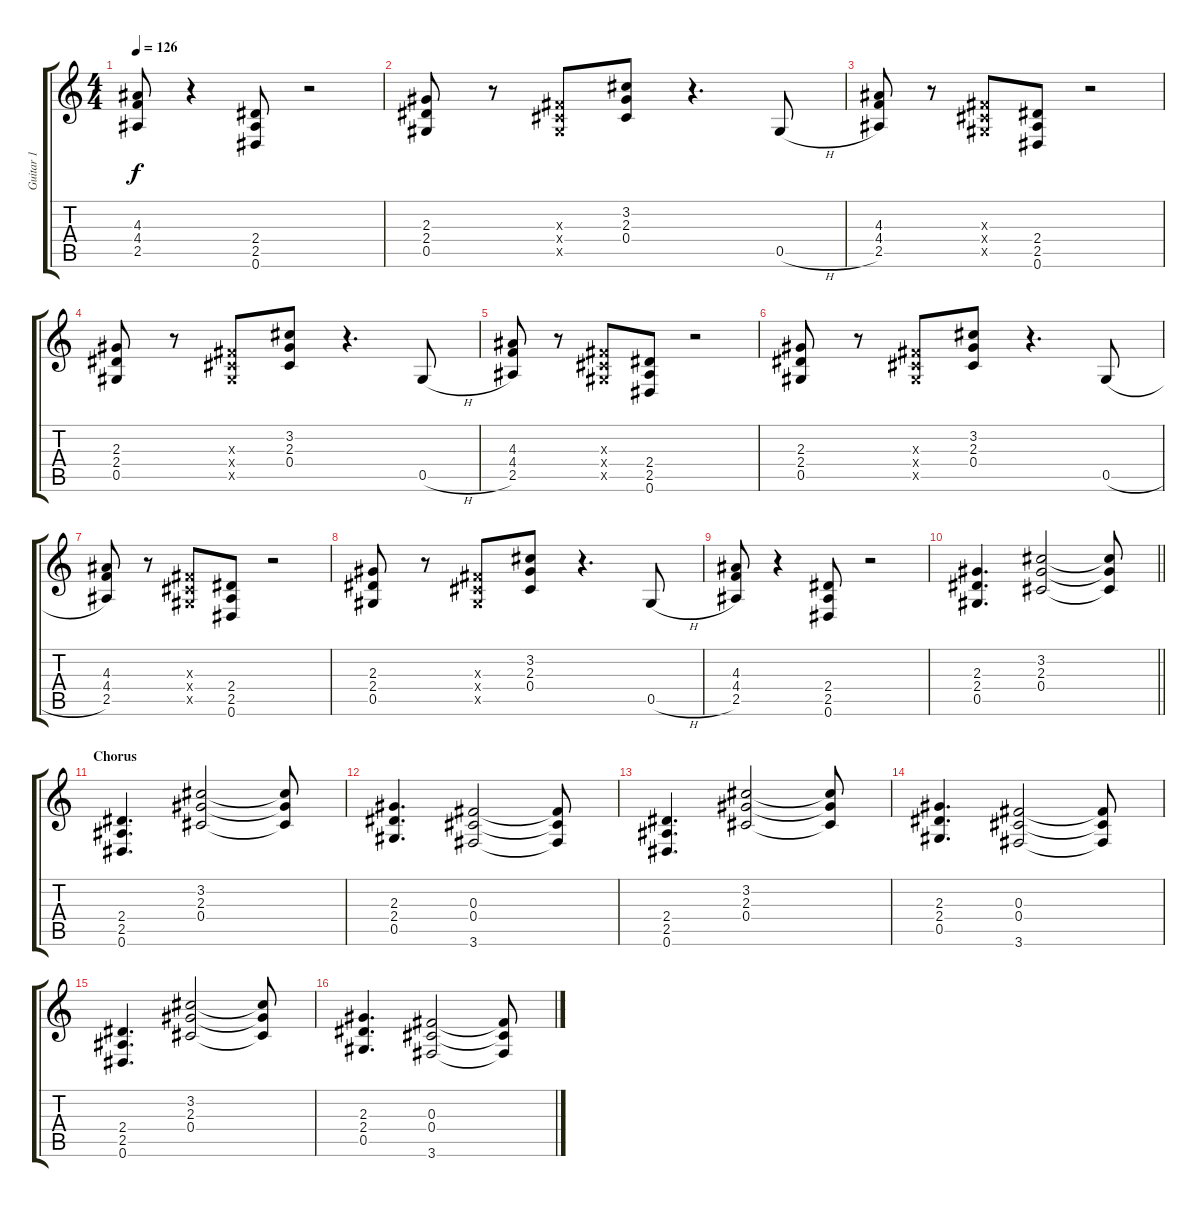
\track ("Guitar 1" "Guitar 1") {instrument overdrivenguitar}
\staff {score tabs}
\tuning (Eb4 Bb3 Gb3 Db3 Ab2 Eb2) {hide}
\ts (4 4)
\tempo 126
\clef g2
\ks c
(4.3 4.4 2.5).8{dy f} r.4 (2.4 2.5 0.6).8 r.2 |
(2.3 2.4 0.5).8 r.8 (0.3{x} 0.4{x} 0.5{x}).8 (3.2 2.3 0.4).8 r.4{d} 0.5{h}.8 |
(4.3 4.4 2.5).8 r.8 (0.3{x} 0.4{x} 0.5{x}).8 (2.4 2.5 0.6).8 r.2 |
(2.3 2.4 0.5).8 r.8 (0.3{x} 0.4{x} 0.5{x}).8 (3.2 2.3 0.4).8 r.4{d} 0.5{h}.8 |
(4.3 4.4 2.5).8 r.8 (0.3{x} 0.4{x} 0.5{x}).8 (2.4 2.5 0.6).8 r.2 |
(2.3 2.4 0.5).8 r.8 (0.3{x} 0.4{x} 0.5{x}).8 (3.2 2.3 0.4).8 r.4{d} 0.5{h}.8 |
(4.3 4.4 2.5).8 r.8 (0.3{x} 0.4{x} 0.5{x}).8 (2.4 2.5 0.6).8 r.2 |
(2.3 2.4 0.5).8 r.8 (0.3{x} 0.4{x} 0.5{x}).8 (3.2 2.3 0.4).8 r.4{d} 0.5{h}.8 |
(4.3 4.4 2.5).8 r.4 (2.4 2.5 0.6).8 r.2 |
\barLineRight lightlight
(2.3 2.4 0.5).4{d} (3.2 2.3 0.4).2 (3.2{t} 2.3{t} 0.4{t}).8 |
\section ("" "Chorus")
(2.4 2.5 0.6).4{d} (3.2 2.3 0.4).2 (3.2{t} 2.3{t} 0.4{t}).8 |
(2.3 2.4 0.5).4{d} (0.3 0.4 3.6).2 (0.3{t} 0.4{t} 3.6{t}).8 |
(2.4 2.5 0.6).4{d} (3.2 2.3 0.4).2 (3.2{t} 2.3{t} 0.4{t}).8 |
(2.3 2.4 0.5).4{d} (0.3 0.4 3.6).2 (0.3{t} 0.4{t} 3.6{t}).8 |
(2.4 2.5 0.6).4{d} (3.2 2.3 0.4).2 (3.2{t} 2.3{t} 0.4{t}).8 |
(2.3 2.4 0.5).4{d} (0.3 0.4 3.6).2 (0.3{t} 0.4{t} 3.6{t}).8
